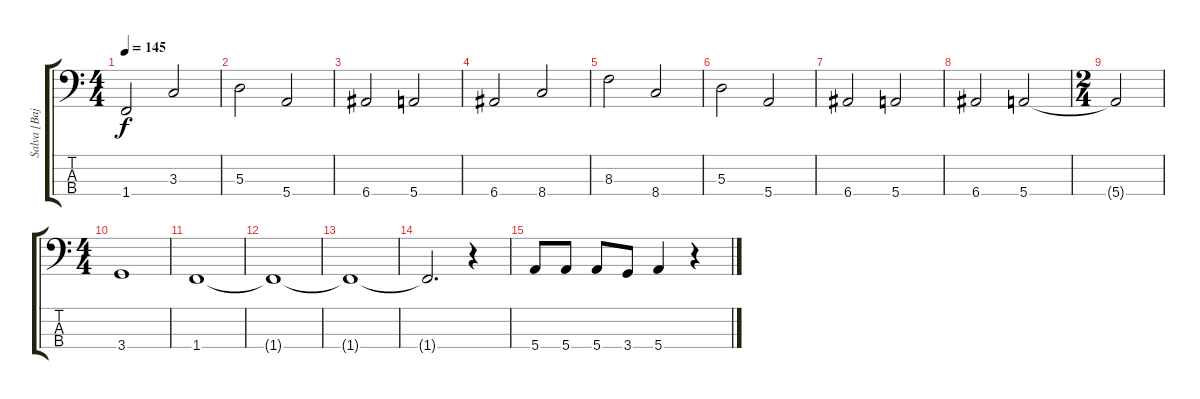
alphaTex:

\track ("Salva [Bajo]" "Salva [Baj") {instrument electricbassfinger}
\staff {score tabs}
\tuning (G2 D2 A1 E1) {hide}
\ts (4 4)
\tempo 145
\clef f4
\ks c
1.4.2{dy f} 3.3.2 |
5.3.2 5.4.2 |
6.4.2 5.4.2 |
6.4.2 8.4.2 |
8.3.2 8.4.2 |
5.3.2 5.4.2 |
6.4.2 5.4.2 |
6.4.2 5.4.2 |
\ts (2 4)
5.4{t}.2 |
\ts (4 4)
3.4.1 |
1.4.1 |
1.4{t}.1 |
1.4{t}.1 |
1.4{t}.2{d} r.4 |
5.4.8 5.4.8 5.4.8 3.4.8 5.4.4 r.4
